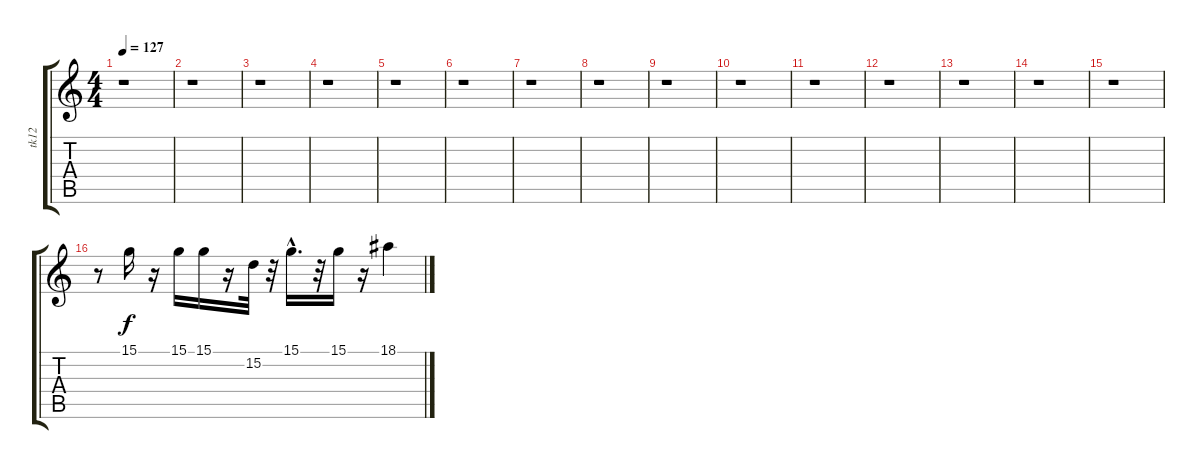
\track ("tk12" "tk12") {instrument voiceoohs}
\staff {score tabs}
\tuning (E4 B3 G3 D3 A2 E2) {hide}
\ts (4 4)
\tempo 127
\clef g2
\ks c
r.1{dy mf} |
r.1 |
r.1 |
r.1 |
r.1 |
r.1 |
r.1 |
r.1 |
r.1 |
r.1 |
r.1 |
r.1 |
r.1 |
r.1 |
r.1 |
r.8 15.1.16{dy f} r.16 15.1.16 15.1.16 r.16 15.2.32 r.32 15.1{hac}.16{d} r.32 15.1.16 r.16 18.1.4
